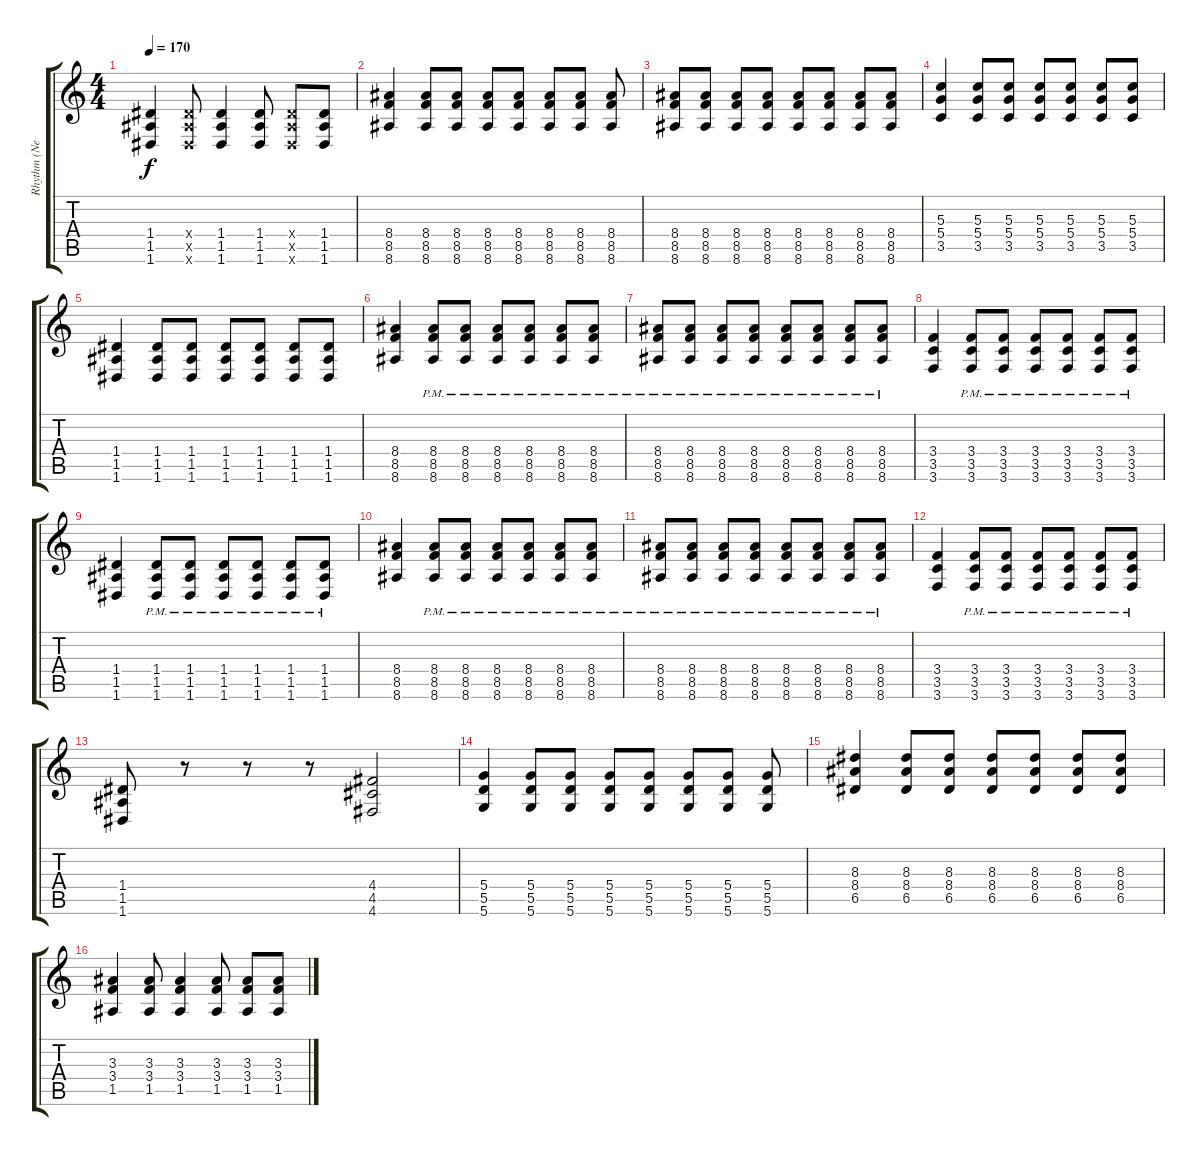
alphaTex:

\track ("Rhythm (Neil Westfall)" "Rhythm (Ne") {instrument distortionguitar}
\staff {score tabs}
\tuning (E4 B3 G3 D3 A2 D2) {hide}
\ts (4 4)
\tempo 170
\clef g2
\ks c
(1.4 1.5 1.6).4{dy f} (1.4{x} 1.5{x} 1.6{x}).8 (1.4 1.5 1.6).4 (1.4 1.5 1.6).8 (1.4{x} 1.5{x} 1.6{x}).8 (1.4 1.5 1.6).8 |
(8.4 8.5 8.6).4 (8.4 8.5 8.6).8 (8.4 8.5 8.6).8 (8.4 8.5 8.6).8 (8.4 8.5 8.6).8 (8.4 8.5 8.6).8 (8.4 8.5 8.6).8 (8.4 8.5 8.6).8 |
(8.4 8.5 8.6).8 (8.4 8.5 8.6).8 (8.4 8.5 8.6).8 (8.4 8.5 8.6).8 (8.4 8.5 8.6).8 (8.4 8.5 8.6).8 (8.4 8.5 8.6).8 (8.4 8.5 8.6).8 |
(5.3 5.4 3.5).4 (5.3 5.4 3.5).8 (5.3 5.4 3.5).8 (5.3 5.4 3.5).8 (5.3 5.4 3.5).8 (5.3 5.4 3.5).8 (5.3 5.4 3.5).8 |
(1.4 1.5 1.6).4 (1.4 1.5 1.6).8 (1.4 1.5 1.6).8 (1.4 1.5 1.6).8 (1.4 1.5 1.6).8 (1.4 1.5 1.6).8 (1.4 1.5 1.6).8 |
(8.4 8.5 8.6).4 (8.4{pm} 8.5{pm} 8.6{pm}).8 (8.4{pm} 8.5{pm} 8.6{pm}).8 (8.4{pm} 8.5{pm} 8.6{pm}).8 (8.4{pm} 8.5{pm} 8.6{pm}).8 (8.4{pm} 8.5{pm} 8.6{pm}).8 (8.4{pm} 8.5{pm} 8.6{pm}).8 |
(8.4{pm} 8.5{pm} 8.6{pm}).8 (8.4{pm} 8.5{pm} 8.6{pm}).8 (8.4{pm} 8.5{pm} 8.6{pm}).8 (8.4{pm} 8.5{pm} 8.6{pm}).8 (8.4{pm} 8.5{pm} 8.6{pm}).8 (8.4{pm} 8.5{pm} 8.6{pm}).8 (8.4{pm} 8.5{pm} 8.6{pm}).8 (8.4{pm} 8.5{pm} 8.6{pm}).8 |
(3.4 3.5 3.6).4 (3.4{pm} 3.5{pm} 3.6{pm}).8 (3.4{pm} 3.5{pm} 3.6{pm}).8 (3.4{pm} 3.5{pm} 3.6{pm}).8 (3.4{pm} 3.5{pm} 3.6{pm}).8 (3.4{pm} 3.5{pm} 3.6{pm}).8 (3.4{pm} 3.5{pm} 3.6{pm}).8 |
(1.4 1.5 1.6).4 (1.4{pm} 1.5{pm} 1.6{pm}).8 (1.4{pm} 1.5{pm} 1.6{pm}).8 (1.4{pm} 1.5{pm} 1.6{pm}).8 (1.4{pm} 1.5{pm} 1.6{pm}).8 (1.4{pm} 1.5{pm} 1.6{pm}).8 (1.4{pm} 1.5{pm} 1.6{pm}).8 |
(8.4 8.5 8.6).4 (8.4{pm} 8.5{pm} 8.6{pm}).8 (8.4{pm} 8.5{pm} 8.6{pm}).8 (8.4{pm} 8.5{pm} 8.6{pm}).8 (8.4{pm} 8.5{pm} 8.6{pm}).8 (8.4{pm} 8.5{pm} 8.6{pm}).8 (8.4{pm} 8.5{pm} 8.6{pm}).8 |
(8.4{pm} 8.5{pm} 8.6{pm}).8 (8.4{pm} 8.5{pm} 8.6{pm}).8 (8.4{pm} 8.5{pm} 8.6{pm}).8 (8.4{pm} 8.5{pm} 8.6{pm}).8 (8.4{pm} 8.5{pm} 8.6{pm}).8 (8.4{pm} 8.5{pm} 8.6{pm}).8 (8.4{pm} 8.5{pm} 8.6{pm}).8 (8.4{pm} 8.5{pm} 8.6{pm}).8 |
(3.4 3.5 3.6).4 (3.4{pm} 3.5{pm} 3.6{pm}).8 (3.4{pm} 3.5{pm} 3.6{pm}).8 (3.4{pm} 3.5{pm} 3.6{pm}).8 (3.4{pm} 3.5{pm} 3.6{pm}).8 (3.4{pm} 3.5{pm} 3.6{pm}).8 (3.4{pm} 3.5{pm} 3.6{pm}).8 |
(1.4 1.5 1.6).8 r.8 r.8 r.8 (4.4 4.5 4.6).2 |
(5.4 5.5 5.6).4 (5.4 5.5 5.6).8 (5.4 5.5 5.6).8 (5.4 5.5 5.6).8 (5.4 5.5 5.6).8 (5.4 5.5 5.6).8 (5.4 5.5 5.6).8 (5.4 5.5 5.6).8 |
(8.3 8.4 6.5).4 (8.3 8.4 6.5).8 (8.3 8.4 6.5).8 (8.3 8.4 6.5).8 (8.3 8.4 6.5).8 (8.3 8.4 6.5).8 (8.3 8.4 6.5).8 |
(3.3 3.4 1.5).4 (3.3 3.4 1.5).8 (3.3 3.4 1.5).4 (3.3 3.4 1.5).8 (3.3 3.4 1.5).8 (3.3 3.4 1.5).8
